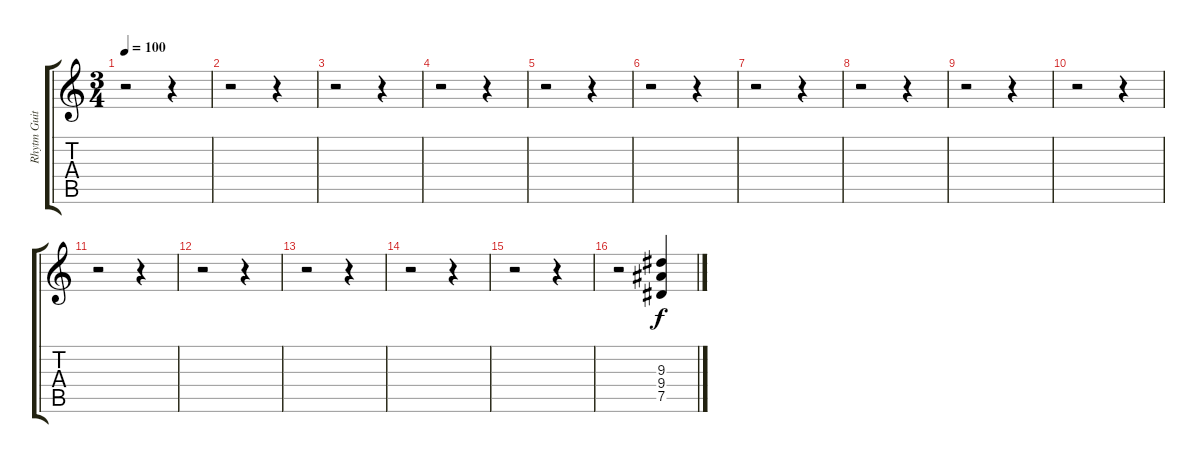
\track ("Rhytm Guitar" "Rhytm Guit") {instrument distortionguitar}
\staff {score tabs}
\tuning (Eb4 Bb3 Gb3 Db3 Ab2 Eb2) {hide}
\ts (3 4)
\tempo 100
\clef g2
\ks c
r.2{dy f instrument distortionguitar} r.4 |
r.2 r.4 |
r.2 r.4 |
r.2 r.4 |
r.2 r.4 |
r.2 r.4 |
r.2 r.4 |
r.2 r.4 |
r.2 r.4 |
r.2 r.4 |
r.2 r.4 |
r.2 r.4 |
r.2 r.4 |
r.2 r.4 |
r.2 r.4 |
r.2 (9.3 9.4{ss} 7.5{ss}).4
